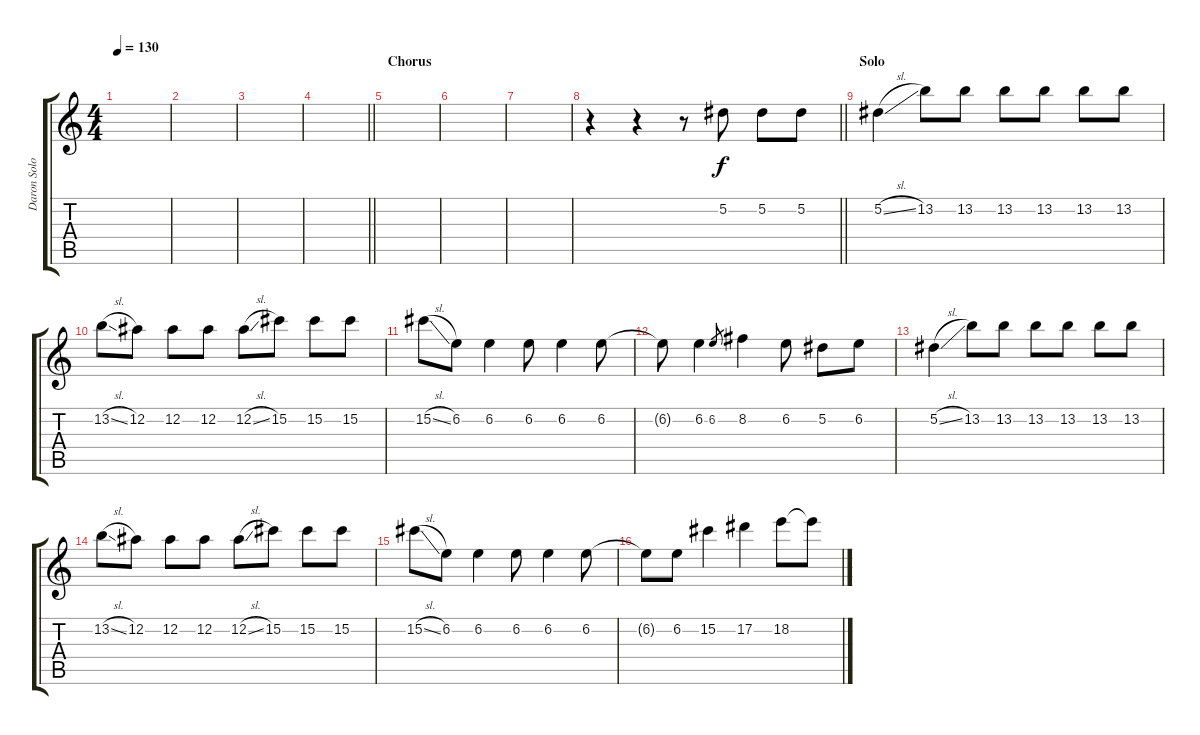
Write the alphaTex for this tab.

\track ("Daron Solo" "Daron Solo") {instrument overdrivenguitar}
\staff {score tabs}
\tuning (Eb4 Bb3 Gb3 Db3 Ab2 Db2) {hide}
\ts (4 4)
\tempo 130
\clef g2
\ks c
|
|
|
\barLineRight lightlight
|
\section ("" "Chorus")
|
|
|
\barLineRight lightlight
r.4 r.4 r.8 5.2.8 5.2.8 5.2.8 |
\section ("" "Solo")
5.2{sl}.4 13.2.8 13.2.8 13.2.8 13.2.8 13.2.8 13.2.8 |
13.2{sl}.8 12.2.8 12.2.8 12.2.8 12.2{sl}.8 15.2.8 15.2.8 15.2.8 |
15.2{sl}.8 6.2.8 6.2.4 6.2.8 6.2.4 6.2.8 |
6.2{t}.8 6.2.4 6.2.8{gr} 8.2.4 6.2.8 5.2.8 6.2.8 |
5.2{sl}.4 13.2.8 13.2.8 13.2.8 13.2.8 13.2.8 13.2.8 |
13.2{sl}.8 12.2.8 12.2.8 12.2.8 12.2{sl}.8 15.2.8 15.2.8 15.2.8 |
15.2{sl}.8 6.2.8 6.2.4 6.2.8 6.2.4 6.2.8 |
6.2{t}.8 6.2.8 15.2.4 17.2.4 18.2.8 18.2{t}.8
